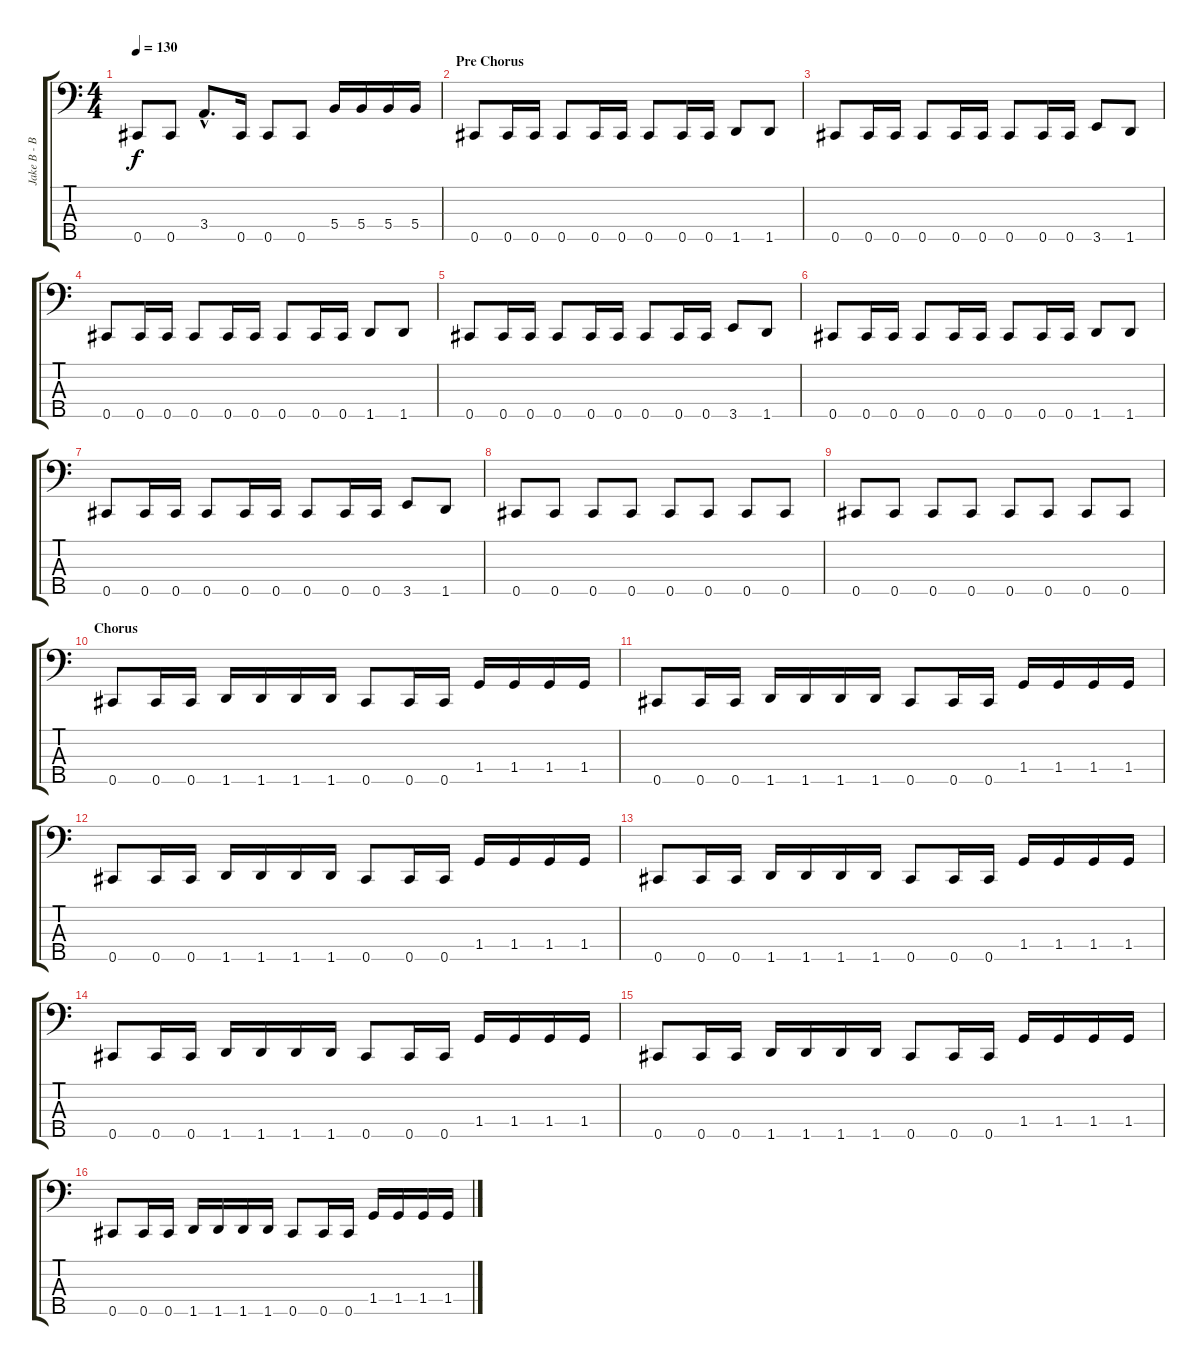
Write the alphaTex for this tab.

\track ("Jake B - Bass" "Jake B - B") {instrument electricbassfinger}
\staff {score tabs}
\tuning (Ab2 E2 B1 Gb1 Db1) {hide}
\ts (4 4)
\tempo 130
\clef f4
\ks c
0.5.8{dy f} 0.5.8 3.4{hac}.8{d} 0.5.16 0.5.8 0.5.8 5.4.16 5.4.16 5.4.16 5.4.16 |
\section ("" "Pre Chorus")
0.5.8 0.5.16 0.5.16 0.5.8 0.5.16 0.5.16 0.5.8 0.5.16 0.5.16 1.5.8 1.5.8 |
0.5.8 0.5.16 0.5.16 0.5.8 0.5.16 0.5.16 0.5.8 0.5.16 0.5.16 3.5.8 1.5.8 |
0.5.8 0.5.16 0.5.16 0.5.8 0.5.16 0.5.16 0.5.8 0.5.16 0.5.16 1.5.8 1.5.8 |
0.5.8 0.5.16 0.5.16 0.5.8 0.5.16 0.5.16 0.5.8 0.5.16 0.5.16 3.5.8 1.5.8 |
0.5.8 0.5.16 0.5.16 0.5.8 0.5.16 0.5.16 0.5.8 0.5.16 0.5.16 1.5.8 1.5.8 |
0.5.8 0.5.16 0.5.16 0.5.8 0.5.16 0.5.16 0.5.8 0.5.16 0.5.16 3.5.8 1.5.8 |
0.5.8 0.5.8 0.5.8 0.5.8 0.5.8 0.5.8 0.5.8 0.5.8 |
0.5.8 0.5.8 0.5.8 0.5.8 0.5.8 0.5.8 0.5.8 0.5.8 |
\section ("" "Chorus")
0.5.8 0.5.16 0.5.16 1.5.16 1.5.16 1.5.16 1.5.16 0.5.8 0.5.16 0.5.16 1.4.16 1.4.16 1.4.16 1.4.16 |
0.5.8 0.5.16 0.5.16 1.5.16 1.5.16 1.5.16 1.5.16 0.5.8 0.5.16 0.5.16 1.4.16 1.4.16 1.4.16 1.4.16 |
0.5.8 0.5.16 0.5.16 1.5.16 1.5.16 1.5.16 1.5.16 0.5.8 0.5.16 0.5.16 1.4.16 1.4.16 1.4.16 1.4.16 |
0.5.8 0.5.16 0.5.16 1.5.16 1.5.16 1.5.16 1.5.16 0.5.8 0.5.16 0.5.16 1.4.16 1.4.16 1.4.16 1.4.16 |
0.5.8 0.5.16 0.5.16 1.5.16 1.5.16 1.5.16 1.5.16 0.5.8 0.5.16 0.5.16 1.4.16 1.4.16 1.4.16 1.4.16 |
0.5.8 0.5.16 0.5.16 1.5.16 1.5.16 1.5.16 1.5.16 0.5.8 0.5.16 0.5.16 1.4.16 1.4.16 1.4.16 1.4.16 |
0.5.8 0.5.16 0.5.16 1.5.16 1.5.16 1.5.16 1.5.16 0.5.8 0.5.16 0.5.16 1.4.16 1.4.16 1.4.16 1.4.16
